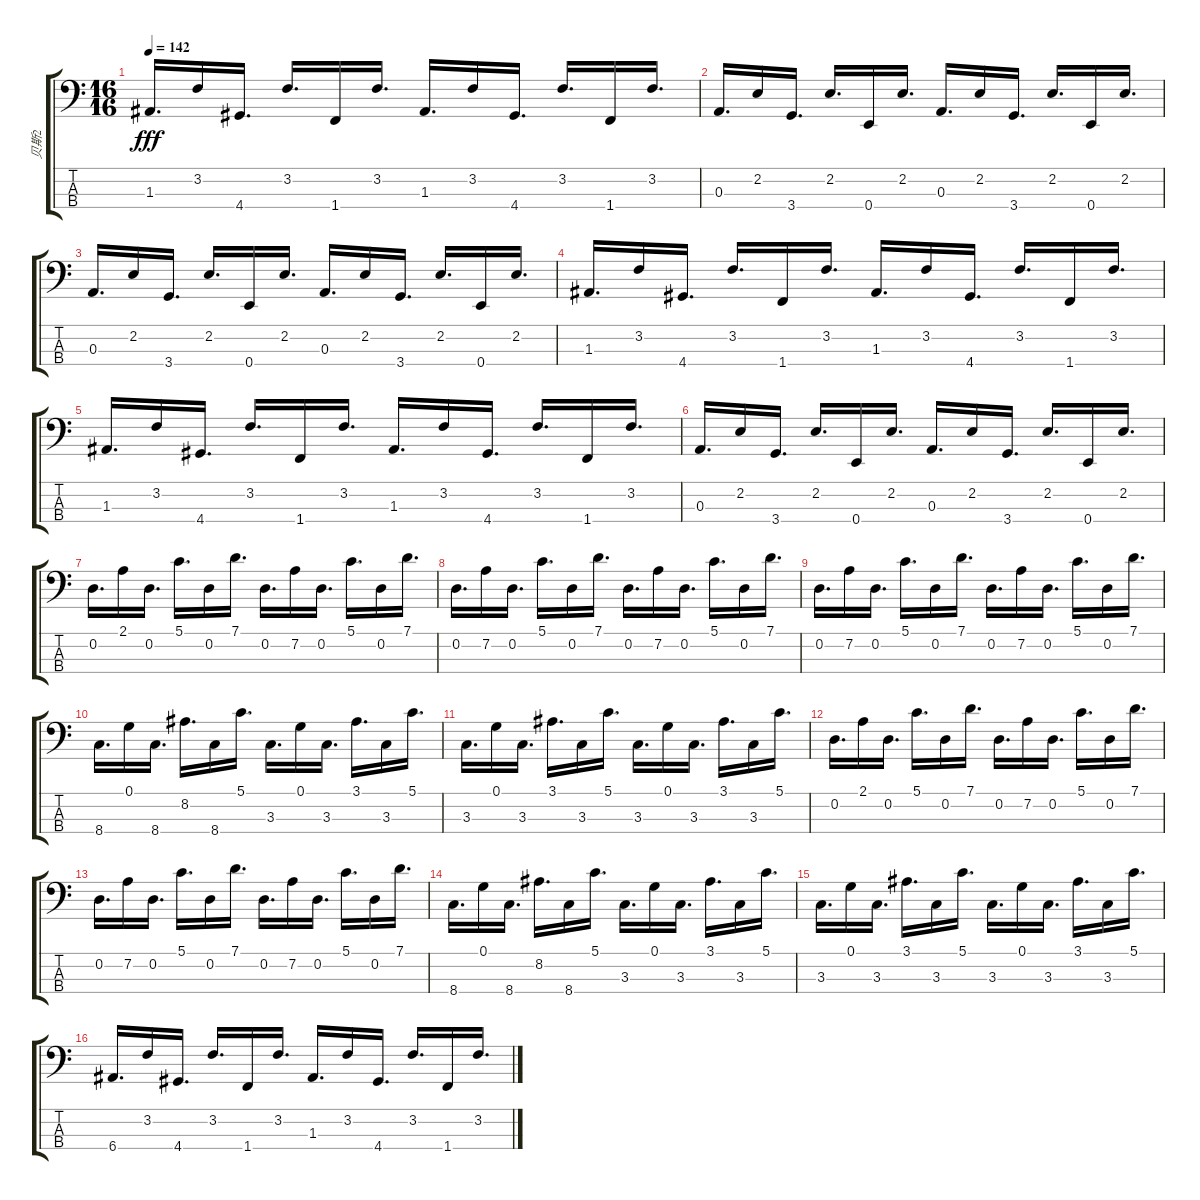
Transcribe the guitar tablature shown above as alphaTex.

\track ("贝斯2" "贝斯2") {instrument slapbass2}
\staff {score tabs}
\tuning (G2 D2 A1 E1) {hide}
\ts (16 16)
\tempo 142
\clef f4
\ks c
1.3.16{d dy fff} 3.2.16 4.4.16{d} 3.2.16{d} 1.4.16 3.2.16{d} 1.3.16{d} 3.2.16 4.4.16{d} 3.2.16{d} 1.4.16 3.2.16{d} |
0.3.16{d} 2.2.16 3.4.16{d} 2.2.16{d} 0.4.16 2.2.16{d} 0.3.16{d} 2.2.16 3.4.16{d} 2.2.16{d} 0.4.16 2.2.16{d} |
0.3.16{d} 2.2.16 3.4.16{d} 2.2.16{d} 0.4.16 2.2.16{d} 0.3.16{d} 2.2.16 3.4.16{d} 2.2.16{d} 0.4.16 2.2.16{d} |
1.3.16{d} 3.2.16 4.4.16{d} 3.2.16{d} 1.4.16 3.2.16{d} 1.3.16{d} 3.2.16 4.4.16{d} 3.2.16{d} 1.4.16 3.2.16{d} |
1.3.16{d} 3.2.16 4.4.16{d} 3.2.16{d} 1.4.16 3.2.16{d} 1.3.16{d} 3.2.16 4.4.16{d} 3.2.16{d} 1.4.16 3.2.16{d} |
0.3.16{d} 2.2.16 3.4.16{d} 2.2.16{d} 0.4.16 2.2.16{d} 0.3.16{d} 2.2.16 3.4.16{d} 2.2.16{d} 0.4.16 2.2.16{d} |
0.2.16{d} 2.1.16 0.2.16{d} 5.1.16{d} 0.2.16 7.1.16{d} 0.2.16{d} 7.2.16 0.2.16{d} 5.1.16{d} 0.2.16 7.1.16{d} |
0.2.16{d} 7.2.16 0.2.16{d} 5.1.16{d} 0.2.16 7.1.16{d} 0.2.16{d} 7.2.16 0.2.16{d} 5.1.16{d} 0.2.16 7.1.16{d} |
0.2.16{d} 7.2.16 0.2.16{d} 5.1.16{d} 0.2.16 7.1.16{d} 0.2.16{d} 7.2.16 0.2.16{d} 5.1.16{d} 0.2.16 7.1.16{d} |
8.4.16{d} 0.1.16 8.4.16{d} 8.2.16{d} 8.4.16 5.1.16{d} 3.3.16{d} 0.1.16 3.3.16{d} 3.1.16{d} 3.3.16 5.1.16{d} |
3.3.16{d} 0.1.16 3.3.16{d} 3.1.16{d} 3.3.16 5.1.16{d} 3.3.16{d} 0.1.16 3.3.16{d} 3.1.16{d} 3.3.16 5.1.16{d} |
0.2.16{d} 2.1.16 0.2.16{d} 5.1.16{d} 0.2.16 7.1.16{d} 0.2.16{d} 7.2.16 0.2.16{d} 5.1.16{d} 0.2.16 7.1.16{d} |
0.2.16{d} 7.2.16 0.2.16{d} 5.1.16{d} 0.2.16 7.1.16{d} 0.2.16{d} 7.2.16 0.2.16{d} 5.1.16{d} 0.2.16 7.1.16{d} |
8.4.16{d} 0.1.16 8.4.16{d} 8.2.16{d} 8.4.16 5.1.16{d} 3.3.16{d} 0.1.16 3.3.16{d} 3.1.16{d} 3.3.16 5.1.16{d} |
3.3.16{d} 0.1.16 3.3.16{d} 3.1.16{d} 3.3.16 5.1.16{d} 3.3.16{d} 0.1.16 3.3.16{d} 3.1.16{d} 3.3.16 5.1.16{d} |
6.4.16{d} 3.2.16 4.4.16{d} 3.2.16{d} 1.4.16 3.2.16{d} 1.3.16{d} 3.2.16 4.4.16{d} 3.2.16{d} 1.4.16 3.2.16{d}
